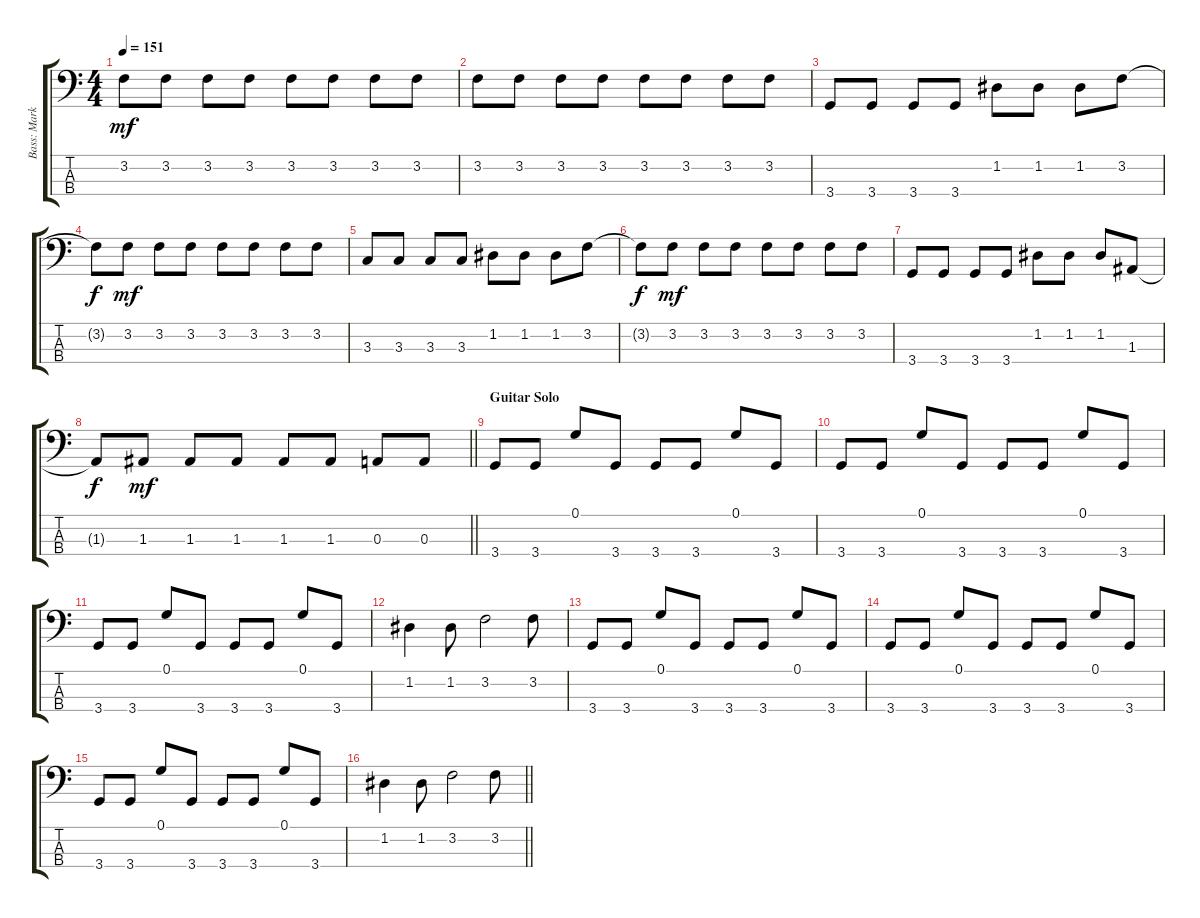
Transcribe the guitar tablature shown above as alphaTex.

\track ("Bass: Mark Andes" "Bass: Mark") {instrument electricbasspick}
\staff {score tabs}
\tuning (G2 D2 A1 E1) {hide}
\ts (4 4)
\tempo 151
\clef f4
\ks c
3.2.8{dy mf} 3.2.8 3.2.8 3.2.8 3.2.8 3.2.8 3.2.8 3.2.8 |
3.2.8 3.2.8 3.2.8 3.2.8 3.2.8 3.2.8 3.2.8 3.2.8 |
3.4.8 3.4.8 3.4.8 3.4.8 1.2.8 1.2.8 1.2.8 3.2.8 |
3.2{t}.8{dy f} 3.2.8{dy mf} 3.2.8 3.2.8 3.2.8 3.2.8 3.2.8 3.2.8 |
3.3.8 3.3.8 3.3.8 3.3.8 1.2.8 1.2.8 1.2.8 3.2.8 |
3.2{t}.8{dy f} 3.2.8{dy mf} 3.2.8 3.2.8 3.2.8 3.2.8 3.2.8 3.2.8 |
3.4.8 3.4.8 3.4.8 3.4.8 1.2.8 1.2.8 1.2.8 1.3.8 |
\barLineRight lightlight
1.3{t}.8{dy f} 1.3.8{dy mf} 1.3.8 1.3.8 1.3.8 1.3.8 0.3.8 0.3.8 |
\section ("" "Guitar Solo")
3.4.8 3.4.8 0.1.8 3.4.8 3.4.8 3.4.8 0.1.8 3.4.8 |
3.4.8 3.4.8 0.1.8 3.4.8 3.4.8 3.4.8 0.1.8 3.4.8 |
3.4.8 3.4.8 0.1.8 3.4.8 3.4.8 3.4.8 0.1.8 3.4.8 |
1.2.4 1.2.8 3.2.2 3.2.8 |
3.4.8 3.4.8 0.1.8 3.4.8 3.4.8 3.4.8 0.1.8 3.4.8 |
3.4.8 3.4.8 0.1.8 3.4.8 3.4.8 3.4.8 0.1.8 3.4.8 |
3.4.8 3.4.8 0.1.8 3.4.8 3.4.8 3.4.8 0.1.8 3.4.8 |
\barLineRight lightlight
1.2.4 1.2.8 3.2.2 3.2.8
